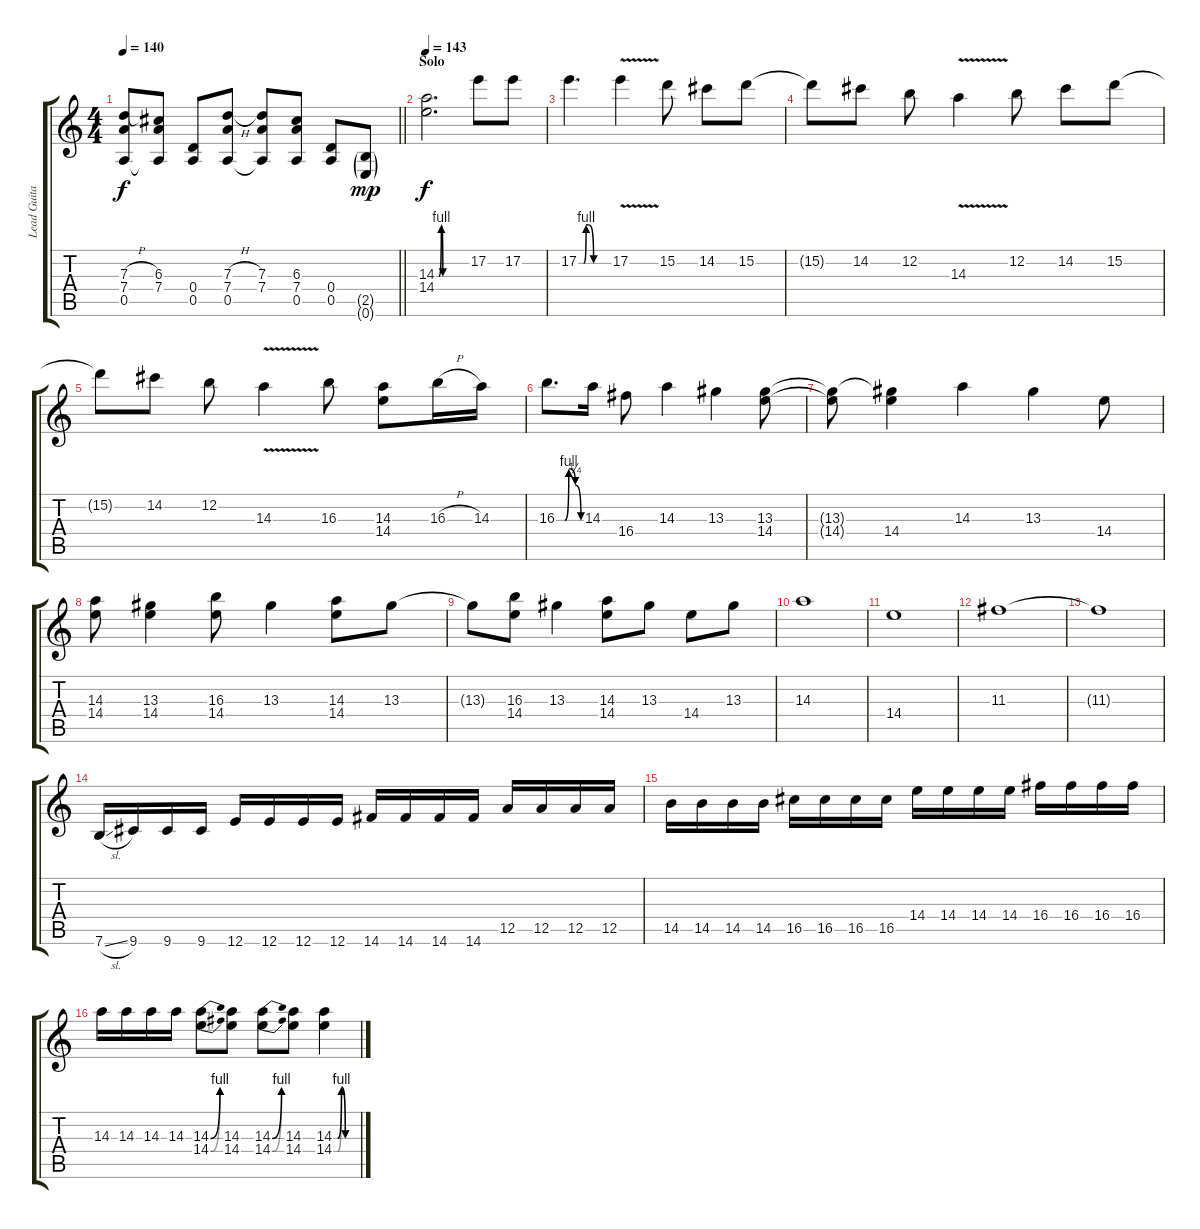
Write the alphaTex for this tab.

\track ("Lead Guitar" "Lead Guita") {instrument distortionguitar}
\staff {score tabs}
\tuning (E4 B3 G3 D3 A2 E2) {hide}
\ts (4 4)
\tempo 140
\clef g2
\barLineRight lightlight
\ks c
(7.3{h} 7.4 0.5{t}).8{dy f} (6.3 7.4 0.5{t}).8 (0.4 0.5).8 (7.3{h} 7.4 0.5).8 (7.3 7.4 0.5{t}).8 (6.3 7.4 0.5).8 (0.4 0.5).8 (2.5{g} 0.6{g}).8{dy mp} |
\section ("" "Solo")
\tempo 143
(14.3{be (custom 0 0 5 0 10 4 13 0 30 0 60 0)} 14.4).2{d dy f} 17.2.8 17.2.8 |
17.2{be (custom 0 0 10 0 15 4 20 4 30 0 60 0)}.4{d} 17.2{v}.4 15.2.8 14.2.8 15.2.8 |
15.2{t}.8 14.2.8 12.2.8 14.3{v}.4 12.2.8 14.2.8 15.2.8 |
15.2{t}.8 14.2.8 12.2.8 14.3{v}.4 16.3.8 (14.3 14.4).8 16.3{h}.16 14.3.16 |
16.3{be (custom 0 0 15 0 20 0 30 4 46 1 60 0)}.8{d} 14.3.16 16.4.8 14.3.4 13.3.4 (13.3 14.4).8 |
(13.3{t} 14.4{t}).8 (13.3{t} 14.4).4 14.3.4 13.3.4 14.4.8 |
(14.3 14.4).8 (13.3 14.4).4 (16.3 14.4).8 13.3.4 (14.3 14.4).8 13.3.8 |
13.3{t}.8 (16.3 14.4).8 13.3.4 (14.3 14.4).8 13.3.8 14.4.8 13.3.8 |
14.3.1 |
14.4.1 |
11.3.1 |
11.3{t}.1 |
7.6{sl}.16 9.6.16 9.6.16 9.6.16 12.6.16 12.6.16 12.6.16 12.6.16 14.6.16 14.6.16 14.6.16 14.6.16 12.5.16 12.5.16 12.5.16 12.5.16 |
14.5.16 14.5.16 14.5.16 14.5.16 16.5.16 16.5.16 16.5.16 16.5.16 14.4.16 14.4.16 14.4.16 14.4.16 16.4.16 16.4.16 16.4.16 16.4.16 |
14.3.16 14.3.16 14.3.16 14.3.16 (14.3{be (bend 0 0 60 4)} 14.4{be (bend 0 0 60 4)}).8 (14.3 14.4).8 (14.3{be (bend 0 0 60 4)} 14.4{be (bend 0 0 60 4)}).8 (14.3 14.4).8 (14.3{be (custom 0 0 10 0 20 4 30 0 60 0)} 14.4{be (custom 0 0 10 0 20 4 30 0 60 0)}).4
